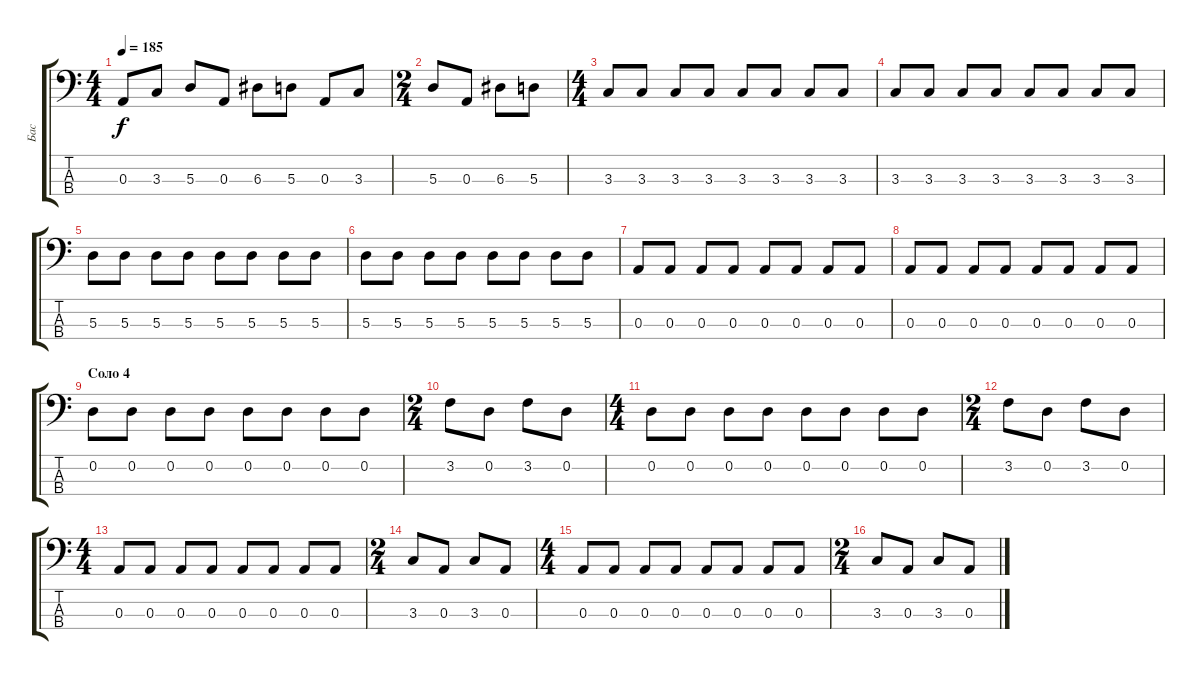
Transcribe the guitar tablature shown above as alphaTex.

\track ("Бас" "Бас") {instrument electricbassfinger}
\staff {score tabs}
\tuning (G2 D2 A1 E1) {hide}
\ts (4 4)
\tempo 185
\clef f4
\ks c
0.3.8{dy f} 3.3.8 5.3.8 0.3.8 6.3.8 5.3.8 0.3.8 3.3.8 |
\ts (2 4)
5.3.8 0.3.8 6.3.8 5.3.8 |
\ts (4 4)
3.3.8 3.3.8 3.3.8 3.3.8 3.3.8 3.3.8 3.3.8 3.3.8 |
3.3.8 3.3.8 3.3.8 3.3.8 3.3.8 3.3.8 3.3.8 3.3.8 |
5.3.8 5.3.8 5.3.8 5.3.8 5.3.8 5.3.8 5.3.8 5.3.8 |
5.3.8 5.3.8 5.3.8 5.3.8 5.3.8 5.3.8 5.3.8 5.3.8 |
0.3.8 0.3.8 0.3.8 0.3.8 0.3.8 0.3.8 0.3.8 0.3.8 |
0.3.8 0.3.8 0.3.8 0.3.8 0.3.8 0.3.8 0.3.8 0.3.8 |
\section ("" "Соло 4")
0.2.8 0.2.8 0.2.8 0.2.8 0.2.8 0.2.8 0.2.8 0.2.8 |
\ts (2 4)
3.2.8 0.2.8 3.2.8 0.2.8 |
\ts (4 4)
0.2.8 0.2.8 0.2.8 0.2.8 0.2.8 0.2.8 0.2.8 0.2.8 |
\ts (2 4)
3.2.8 0.2.8 3.2.8 0.2.8 |
\ts (4 4)
0.3.8 0.3.8 0.3.8 0.3.8 0.3.8 0.3.8 0.3.8 0.3.8 |
\ts (2 4)
3.3.8 0.3.8 3.3.8 0.3.8 |
\ts (4 4)
0.3.8 0.3.8 0.3.8 0.3.8 0.3.8 0.3.8 0.3.8 0.3.8 |
\ts (2 4)
3.3.8 0.3.8 3.3.8 0.3.8
